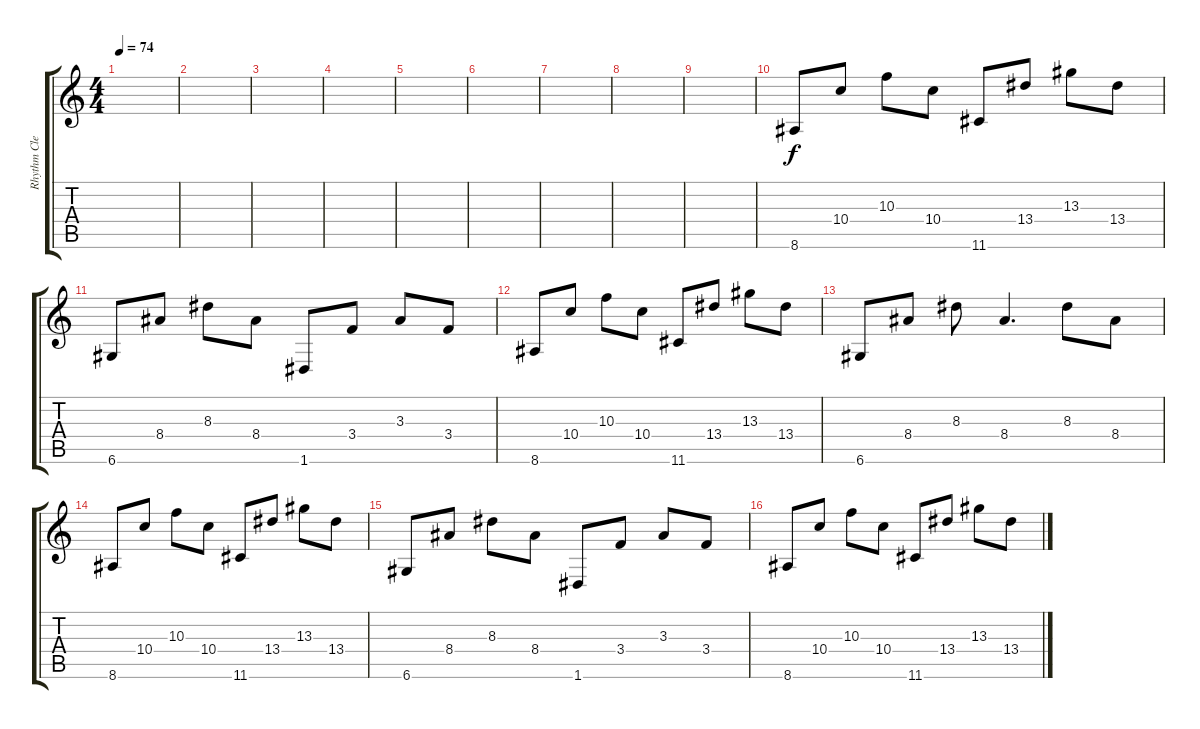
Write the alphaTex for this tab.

\track ("Rhythm Clean" "Rhythm Cle") {instrument electricguitarjazz}
\staff {score tabs}
\tuning (E4 B3 G3 D3 A2 D2) {hide}
\ts (4 4)
\tempo 74
\clef g2
\ks c
|
|
|
|
|
|
|
|
|
8.6.8 10.4.8 10.3.8 10.4.8 11.6.8 13.4.8 13.3.8 13.4.8 |
6.6.8 8.4.8 8.3.8 8.4.8 1.6.8 3.4.8 3.3.8 3.4.8 |
8.6.8 10.4.8 10.3.8 10.4.8 11.6.8 13.4.8 13.3.8 13.4.8 |
6.6.8 8.4.8 8.3.8 8.4.4{d} 8.3.8 8.4.8 |
8.6.8 10.4.8 10.3.8 10.4.8 11.6.8 13.4.8 13.3.8 13.4.8 |
6.6.8 8.4.8 8.3.8 8.4.8 1.6.8 3.4.8 3.3.8 3.4.8 |
8.6.8 10.4.8 10.3.8 10.4.8 11.6.8 13.4.8 13.3.8 13.4.8
